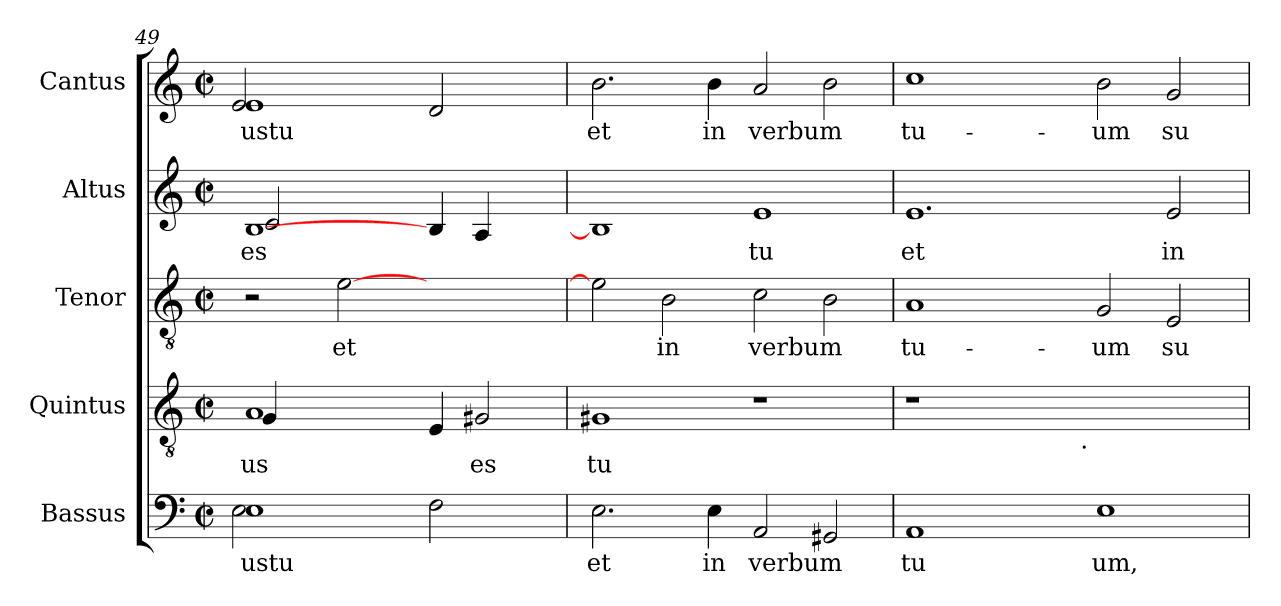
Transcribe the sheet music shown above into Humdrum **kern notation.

**kern	**text	**kern	**text	**kern	**text	**kern	**text	**kern	**text
*part5	*part5	*part4	*part4	*part3	*part3	*part2	*part2	*part1	*part1
*staff5	*staff5	*staff4	*staff4	*staff3	*staff3	*staff2	*staff2	*staff1	*staff1
*I"Bassus	*	*I"Quintus	*	*I"Tenor	*	*I"Altus	*	*I"Cantus	*
*clefF4	*	*clefGv2	*	*clefGv2	*	*clefG2	*	*clefG2	*
*k[]	*	*k[]	*	*k[]	*	*k[]	*	*k[]	*
*C:	*	*C:	*	*C:	*	*C:	*	*C:	*
*M2/2	*	*M2/2	*	*M2/2	*	*M2/2	*	*M2/2	*
*met(c|)	*	*met(c|)	*	*met(c|)	*	*met(c|)	*	*met(c|)	*
=49	=49	=49	=49	=49	=49	=49	=49	=49	=49
*^	*	*	*	*	*	*	*	*	*
!	!	!LO:LY:b:cj	!	!LO:LY:b:cj	!	!	!	!LO:LY:b:cj	!	!LO:LY:b:cj
*	*	*	*^	*	*	*	*^	*	*^	*
1E	2E\	ustu	1A	4G/	us	2r	.	[<1B	2c/	es	1e	2e/	-ustu
.	.	.	.	1.ryy	.	.	.	.	.	.	.	.	.
!	!	!	!	!	!	!	!LO:LY:b	!	!	!	!	!	!
.	4ryy	.	.	.	.	[>2e\	et	.	4ryy	.	.	4ryy	.
.	1ryy	.	.	.	.	.	.	.	1ryy	.	.	1ryy	.
!	!	!LO:LY:b:cj	!	!	!LO:LY:b:cj	!	!	!	!	!LO:LY:b:cj	!	!	!LO:LY:b:cj
2F\	.	.	4E/	.	.	2.ryy	.	4B/	.	.	2d/	.	.
!	!	!	!	!	!LO:LY:b:cj	!	!	!	!	!LO:LY:b:cj	!	!	!
.	.	.	2G#X/	.	es	.	.	4A/	.	.	.	.	.
4ryy	.	.	.	.	.	.	.	4ryy	.	.	4ryy	.	.
*v	*v	*	*	*	*	*	*	*v	*v	*	*v	*v	*
*	*	*v	*v	*	*	*	*	*	*	*
=50	=50	=50	=50	=50	=50	=50	=50	=50	=50
!	!LO:LY:b:cj	!	!LO:LY:b:cj	!	!LO:LY:b	!	!LO:LY:b:cj	!	!LO:LY:b:cj
2.E\	et	1G#X	tu	2e\]	.	1B]	.	2.b\	et
!	!	!	!	!	!LO:LY:b	!	!	!	!
.	.	.	.	2B\	in	.	.	.	.
!	!LO:LY:b:cj	!	!	!	!	!	!	!	!LO:LY:b:cj
4E\	in	.	.	.	.	.	.	4b\	in
!	!LO:LY:b:cj	!	!	!	!LO:LY:b	!	!LO:LY:b:cj	!	!LO:LY:b:cj
2AA/	verbum	1r	.	2c\	verbum	1e	tu	2a/	verbum
!	!LO:LY:b:cj	!	!	!	!LO:LY:b	!	!	!	!LO:LY:b:cj
2GG#X/	.	.	.	2B\	.	.	.	2b\	.
=51	=51	=51	=51	=51	=51	=51	=51	=51	=51
!	!LO:LY:b:cj	!	!	!	!LO:LY:b	!	!LO:LY:b:cj	!	!LO:LY:b:cj
*	*	*^	*	*	*	*	*	*	*
1AA	tu	1r	2ryy	.	1A	tu-	1.e	et	1cc	tu-
.	.	.	4ryy	.	.	.	.	.	.	.
.	.	.	8ryy	.	.	.	.	.	.	.
.	.	.	16ryy	.	.	.	.	.	.	.
.	.	.	64ryy	.	.	.	.	.	.	.
!	!	!	!LO:TX:b:t=.	!	!	!	!	!	!	!
.	.	.	1ryy	.	.	.	.	.	.	.
!	!LO:LY:b:cj	!	!	!	!	!LO:LY:b	!	!	!	!LO:LY:b:cj
1E	um,	1ryy	.	.	2G/	-um	.	.	2b\	-um
!	!	!	!	!	!	!LO:LY:b	!	!LO:LY:b:cj	!	!LO:LY:b:cj
.	.	.	.	.	2E/	su-	2e/	in	2g/	su-
.	.	.	32.ryy	.	.	.	.	.	.	.
*	*	*v	*v	*	*	*	*	*	*	*
=	=	=	=	=	=	=	=	=	=
*-	*-	*-	*-	*-	*-	*-	*-	*-	*-
